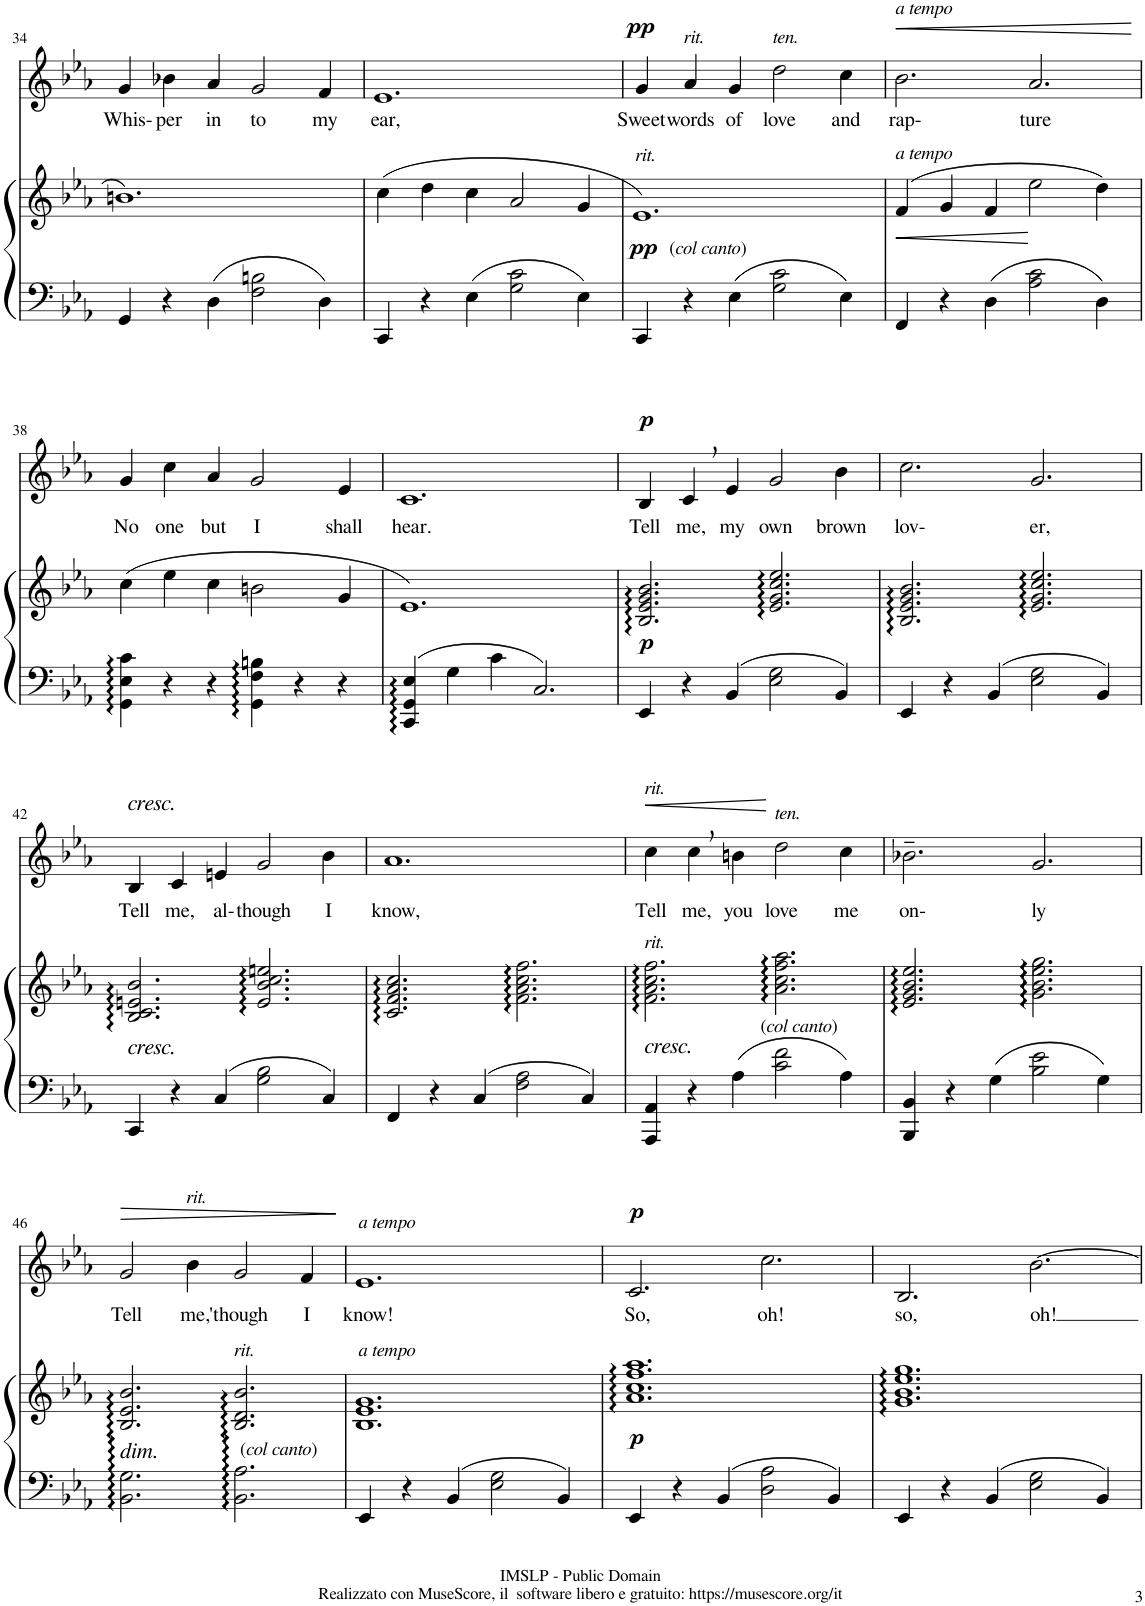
**kern	**kern	**dynam	**kern	**text	**dynam
*part2	*part2	*part2	*part1	*part1	*part1
*staff3	*staff2	*staff2/3	*staff1	*staff1	*staff1
*I"Piano	*	*	*I"Voice	*	*
*I'Pno	*	*	*	*	*
!!LO:PB:g=z
*clefF4	*clefG2	*	*clefG2	*	*
*	*	*	*Trd1c2	*	*
*k[b-e-a-]	*k[b-e-a-]	*	*k[b-e-a-]	*	*
*M6/4	*M6/4	*	*M6/4	*	*
=34	=34	=34	=34	=34	=34
!	!	!	!	!LO:LY:b	!
4GG/	1.bn	.	4g/	Whis-	.
!	!	!	!	!LO:LY:b	!
4r	.	.	4b-X\	per	.
!	!	!	!	!LO:LY:b	!
4D\	.	.	4a-/	in	.
!	!	!	!	!LO:LY:b	!
2F\ 2Bn\	.	.	2g/	to	.
!	!	!	!	!LO:LY:b	!
4D\	.	.	4f/	my	.
=35	=35	=35	=35	=35	=35
!	!	!	!	!LO:LY:b	!
4CC/	(4cc\	.	1.e-	ear,	.
4r	4dd\	.	.	.	.
4E-\	4cc\	.	.	.	.
2G\ 2c\	2a-/	.	.	.	.
4E-\	4g/	.	.	.	.
=36	=36	=36	=36	=36	=36
!	!LO:TX:a:i:t=rit.	!	!	!	!
!	!	!LO:DY:b	!	!LO:LY:b	!LO:DY:a
4CC/	1.e-)	pp	4g/	Sweet	pp
!	!	!	!LO:TX:a:i:t=rit.	!	!
!LO:TX:a:t=(	!	!	!	!	!
!LO:TX:a:i:t=col canto	!	!	!	!	!
!LO:TX:a:t=)	!	!	!	!	!
!	!	!	!	!LO:LY:b	!
4r	.	.	4a-/	words	.
!	!	!	!	!LO:LY:b	!
4E-\	.	.	4g/	of	.
!	!	!	!LO:TX:a:i:t=ten.	!	!
!	!	!	!	!LO:LY:b	!
2G\ 2c\	.	.	2dd~\	love	.
!	!	!	!	!LO:LY:b	!
4E-\	.	.	4cc\	and	.
=37	=37	=37	=37	=37	=37
!	!	!	!LO:TX:a:i:t=a tempo	!	!
!	!LO:TX:a:i:t=a tempo	!	!	!	!
!	!	!LO:HP:b	!	!LO:LY:b	!LO:HP:b
4FF/	(4f/	<	2.b-\	rap-	<
4r	4g/	.	.	.	.
4D\	4f/	.	.	.	.
!	!	!	!	!LO:LY:b	!
2A-\ 2c\	2ee-\	[	2.a-/	ture	.
4D\	4dd\)	.	.	.	.
.	.	.	.	.	[
!!LO:LB:g=z
=38	=38	=38	=38	=38	=38
!	!	!	!	!LO:LY:b	!
4GG\ 4E-\ 4c\	(4cc\	.	4g/	No	.
!	!	!	!	!LO:LY:b	!
4r	4ee-\	.	4cc\	one	.
!	!	!	!	!LO:LY:b	!
4r	4cc\	.	4a-/	but	.
!	!	!	!	!LO:LY:b	!
4GG\ 4F\ 4Bn\	2bn\	.	2g/	I	.
4r	.	.	.	.	.
!	!	!	!	!LO:LY:b	!
4r	4g/	.	4e-/	shall	.
=39	=39	=39	=39	=39	=39
!	!	!	!	!LO:LY:b	!
4CC/ 4GG/ 4E-/	1.e-)	.	1.c	hear.	.
4G\	.	.	.	.	.
4c\	.	.	.	.	.
2.C/	.	.	.	.	.
=40	=40	=40	=40	=40	=40
!	!	!LO:DY:b	!	!LO:LY:b	!LO:DY:a
4EE-/	2.B-/ 2.e-/ 2.g/ 2.b-/	p	4B-/	Tell	p
!	!	!	!	!LO:LY:b	!
4r	.	.	4c,/	me,	.
!	!	!	!	!LO:LY:b	!
4BB-/	.	.	4e-/	my	.
!	!	!	!	!LO:LY:b	!
2E-\ 2G\	2.e-/ 2.g/ 2.cc/ 2.ee-/	.	2g/	own	.
!	!	!	!	!LO:LY:b	!
4BB-/	.	.	4b-\	brown	.
=41	=41	=41	=41	=41	=41
!	!	!	!	!LO:LY:b	!
4EE-/	2.B-/ 2.e-/ 2.g/ 2.b-/	.	2.cc\	lov-	.
4r	.	.	.	.	.
4BB-/	.	.	.	.	.
!	!	!	!	!LO:LY:b	!
2E-\ 2G\	2.e-/ 2.g/ 2.cc/ 2.ee-/	.	2.g/	er,	.
4BB-/	.	.	.	.	.
!!LO:LB:g=z
=42	=42	=42	=42	=42	=42
!	!	!	!LO:TX:a:i:t=cresc.	!	!
!	!LO:TX:b:i:t=cresc.	!	!	!	!
!	!	!	!	!LO:LY:b	!
4CC/	2.B-/ 2.c/ 2.en/ 2.b-/	.	4B-/	Tell	.
!	!	!	!	!LO:LY:b	!
4r	.	.	4c/	me,	.
!	!	!	!	!LO:LY:b	!
4C/	.	.	4en/	al-	.
!	!	!	!	!LO:LY:b	!
2G\ 2B-\	2.e/ 2.b-/ 2.cc/ 2.een/	.	2g/	though	.
!	!	!	!	!LO:LY:b	!
4C/	.	.	4b-\	I	.
=43	=43	=43	=43	=43	=43
!	!	!	!	!LO:LY:b	!
4FF/	2.c/ 2.f/ 2.a-/ 2.cc/	.	1.a-	know,	.
4r	.	.	.	.	.
4C/	.	.	.	.	.
2F\ 2A-\	2.f\ 2.a-\ 2.cc\ 2.ff\	.	.	.	.
4C/	.	.	.	.	.
=44	=44	=44	=44	=44	=44
!	!	!	!LO:TX:a:i:t=rit.	!	!
!	!LO:TX:a:i:t=rit.	!	!	!	!
!	!LO:TX:b:i:t=cresc.	!	!	!	!
!	!	!	!	!LO:LY:b	!LO:HP:b
4AAA-/ 4AA-/	2.f\ 2.a-\ 2.cc\ 2.ff\	.	4cc\	Tell	<
!	!	!	!	!LO:LY:b	!
4r	.	.	4cc,\	me,	.
!	!	!	!	!LO:LY:b	!
4A-\	.	.	4bn\	you	.
!	!	!	!LO:TX:a:i:t=ten.	!	!
!LO:TX:a:t=(	!	!	!	!	!
!LO:TX:a:i:t=col canto	!	!	!	!	!
!LO:TX:a:t=)	!	!	!	!	!
!	!	!	!	!LO:LY:b	!
2c\ 2f\	2.a-\ 2.cc\ 2.ff\ 2.aa-\	.	2dd~\	love	[
!	!	!	!	!LO:LY:b	!
4A-\	.	.	4cc\	me	.
=45	=45	=45	=45	=45	=45
!	!	!	!	!LO:LY:b	!
4BBB-/ 4BB-/	2.e-/ 2.g/ 2.b-/ 2.ee-/	.	2.b-X~\	on-	.
4r	.	.	.	.	.
4G\	.	.	.	.	.
!	!	!	!	!LO:LY:b	!
2B-\ 2e-\	2.g\ 2.b-\ 2.ee-\ 2.gg\	.	2.g/	ly	.
4G\	.	.	.	.	.
!!LO:LB:g=z
=46	=46	=46	=46	=46	=46
!	!LO:TX:b:i:t=dim.	!	!	!	!
!	!	!	!	!LO:LY:b	!LO:HP:b
2.BB-\ 2.G\	2.B-/ 2.e-/ 2.b-/	.	2g/	Tell	>
!	!	!	!LO:TX:a:i:t=rit.	!	!
!	!	!	!	!LO:LY:b	!
.	.	.	4b-\	me,	.
!	!LO:TX:a:i:t=rit.	!	!	!	!
!LO:TX:a:t=(	!	!	!	!	!
!LO:TX:a:i:t=col canto	!	!	!	!	!
!LO:TX:a:t=)	!	!	!	!	!
!	!	!	!	!LO:LY:b	!
2.BB-\ 2.A-\	2.B-/ 2.d/ 2.b-/	.	2g/	'though	.
!	!	!	!	!LO:LY:b	!
.	.	.	4f/	I	.
.	.	.	.	.	]
=47	=47	=47	=47	=47	=47
!	!	!	!LO:TX:a:i:t=a tempo	!	!
!	!LO:TX:a:i:t=a tempo	!	!	!	!
!	!	!	!	!LO:LY:b	!
4EE-/	1.B- 1.e- 1.g	.	1.e-	know!	.
4r	.	.	.	.	.
4BB-/	.	.	.	.	.
2E-\ 2G\	.	.	.	.	.
4BB-/	.	.	.	.	.
=48	=48	=48	=48	=48	=48
!	!	!LO:DY:b	!	!LO:LY:b	!LO:DY:a
4EE-/	1.a- 1.cc 1.ff 1.aa-	p	2.c/	So,	p
4r	.	.	.	.	.
4BB-/	.	.	.	.	.
!	!	!	!	!LO:LY:b	!
2D\ 2A-\	.	.	2.cc\	oh!	.
4BB-/	.	.	.	.	.
=49	=49	=49	=49	=49	=49
!	!	!	!	!LO:LY:b	!
4EE-/	1.g 1.b- 1.ee- 1.gg	.	2.B-/	so,	.
4r	.	.	.	.	.
4BB-/	.	.	.	.	.
!	!	!	!	!LO:LY:b	!
2E-\ 2G\	.	.	[2.b-\	oh!	.
4BB-/	.	.	.	.	.
=	=	=	=	=	=
*-	*-	*-	*-	*-	*-
